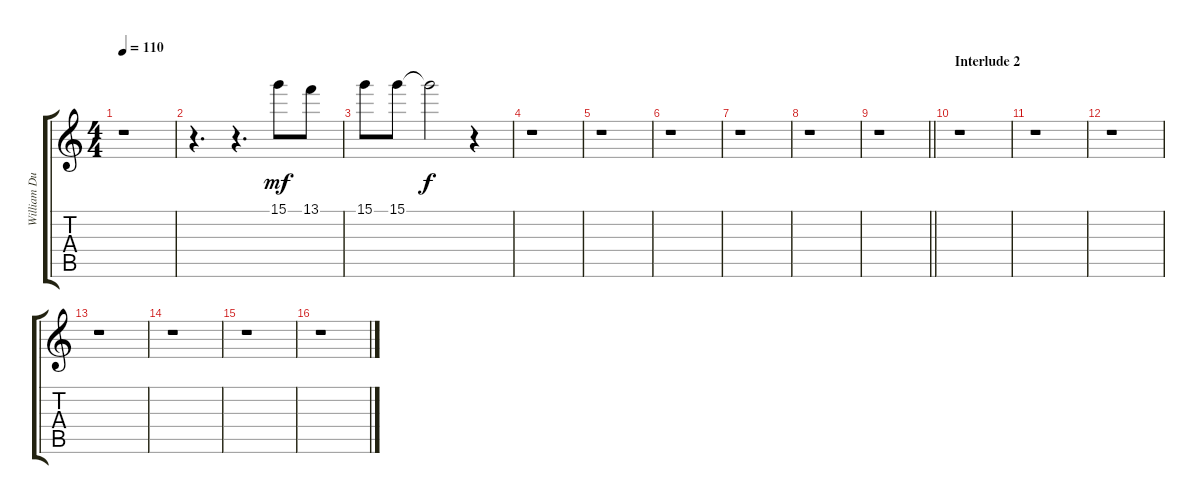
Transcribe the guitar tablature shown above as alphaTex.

\track ("William Duffy - Gtr. 3 Lead" "William Du") {instrument distortionguitar}
\staff {score tabs}
\tuning (E4 B3 G3 D3 A2 E2) {hide}
\ts (4 4)
\tempo 110
\clef g2
\ks c
r.1{dy f} |
r.4{d} r.4{d} 15.1.8{dy mf} 13.1.8 |
15.1.8 15.1.8 15.1{t}.2{dy f} r.4 |
r.1 |
r.1 |
r.1 |
r.1 |
r.1 |
\barLineRight lightlight
r.1 |
\section ("" "Interlude 2")
r.1 |
r.1 |
r.1 |
r.1 |
r.1 |
r.1 |
r.1
